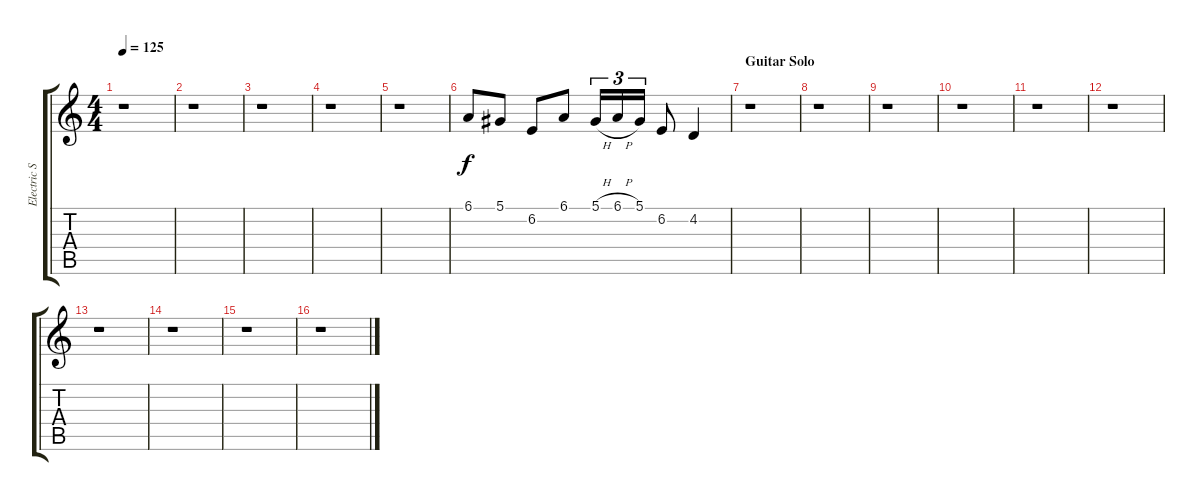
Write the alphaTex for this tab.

\track ("Electric Sitar" "Electric S") {instrument sitar}
\staff {score tabs}
\tuning (Eb4 Bb3 Gb3 Db3 Ab2 Db2) {hide}
\ts (4 4)
\tempo 125
\clef g2
\ks c
r.1{dy p} |
r.1 |
r.1 |
r.1 |
r.1 |
6.1.8{dy f} 5.1.8 6.2.8 6.1.8 5.1{h}.16{tu (3 2)} 6.1{h}.16{tu (3 2)} 5.1.16{tu (3 2)} 6.2.8 4.2.4 |
\section ("" "Guitar Solo")
r.1 |
r.1 |
r.1 |
r.1 |
r.1 |
r.1 |
r.1 |
r.1 |
r.1 |
r.1
